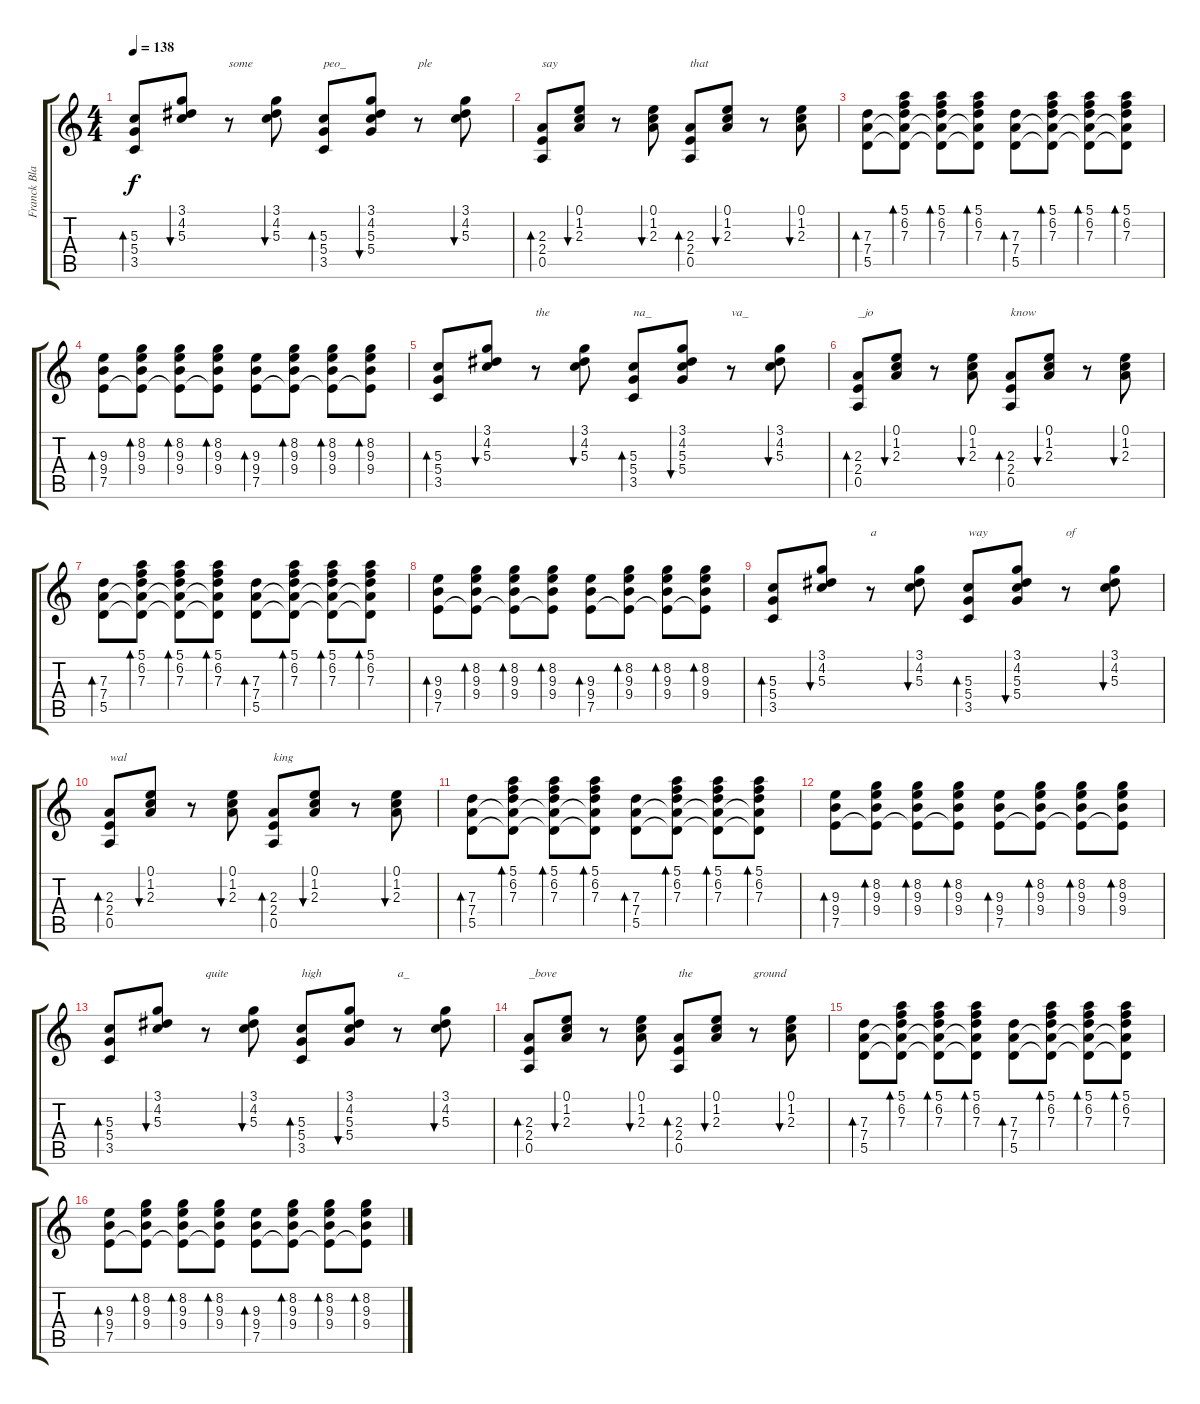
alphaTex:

\track ("Franck Black" "Franck Bla") {instrument acousticguitarsteel}
\staff {score tabs}
\tuning (E4 B3 G3 D3 A2 E2) {hide}
\ts (4 4)
\section ("" "")
\tempo 138
\clef g2
\ks c
(5.3 5.4 3.5).8{bd 120 dy f} (3.1 4.2 5.3).8{bu 120} r.8{txt "some"} (3.1 4.2 5.3).8{bu 120} (5.3 5.4 3.5).8{bd 120 txt "peo_"} (3.1 4.2 5.3 5.4).8{bu 120} r.8{txt "ple"} (3.1 4.2 5.3).8{bu 120} |
(2.3 2.4 0.5).8{bd 120 txt "say"} (0.1 1.2 2.3).8{bu 120} r.8 (0.1 1.2 2.3).8{bu 120} (2.3 2.4 0.5).8{bd 120 txt "that"} (0.1 1.2 2.3).8{bu 120} r.8 (0.1 1.2 2.3).8{bu 120} |
(7.3 7.4 5.5).8{bd 120} (5.1 6.2 7.3 7.4{t} 5.5{t}).8{bd 120} (5.1 6.2 7.3 7.4{t} 5.5{t}).8{bd 120} (5.1 6.2 7.3 7.4{t} 5.5{t}).8{bd 120} (7.3 7.4 5.5).8{bd 120} (5.1 6.2 7.3 7.4{t} 5.5{t}).8{bd 120} (5.1 6.2 7.3 7.4{t} 5.5{t}).8{bd 120} (5.1 6.2 7.3 7.4{t} 5.5{t}).8{bd 120} |
(9.3 9.4 7.5).8{bd 120} (8.2 9.3 9.4 7.5{t}).8{bd 120} (8.2 9.3 9.4 7.5{t}).8{bd 120} (8.2 9.3 9.4 7.5{t}).8{bd 120} (9.3 9.4 7.5).8{bd 120} (8.2 9.3 9.4 7.5{t}).8{bd 120} (8.2 9.3 9.4 7.5{t}).8{bd 120} (8.2 9.3 9.4 7.5{t}).8{bd 120} |
(5.3 5.4 3.5).8{bd 120} (3.1 4.2 5.3).8{bu 120} r.8{txt "the"} (3.1 4.2 5.3).8{bu 120} (5.3 5.4 3.5).8{bd 120 txt "na_"} (3.1 4.2 5.3 5.4).8{bu 120} r.8{txt "va_"} (3.1 4.2 5.3).8{bu 120} |
(2.3 2.4 0.5).8{bd 120 txt "_jo"} (0.1 1.2 2.3).8{bu 120} r.8 (0.1 1.2 2.3).8{bu 120} (2.3 2.4 0.5).8{bd 120 txt "know"} (0.1 1.2 2.3).8{bu 120} r.8 (0.1 1.2 2.3).8{bu 120} |
(7.3 7.4 5.5).8{bd 120} (5.1 6.2 7.3 7.4{t} 5.5{t}).8{bd 120} (5.1 6.2 7.3 7.4{t} 5.5{t}).8{bd 120} (5.1 6.2 7.3 7.4{t} 5.5{t}).8{bd 120} (7.3 7.4 5.5).8{bd 120} (5.1 6.2 7.3 7.4{t} 5.5{t}).8{bd 120} (5.1 6.2 7.3 7.4{t} 5.5{t}).8{bd 120} (5.1 6.2 7.3 7.4{t} 5.5{t}).8{bd 120} |
(9.3 9.4 7.5).8{bd 120} (8.2 9.3 9.4 7.5{t}).8{bd 120} (8.2 9.3 9.4 7.5{t}).8{bd 120} (8.2 9.3 9.4 7.5{t}).8{bd 120} (9.3 9.4 7.5).8{bd 120} (8.2 9.3 9.4 7.5{t}).8{bd 120} (8.2 9.3 9.4 7.5{t}).8{bd 120} (8.2 9.3 9.4 7.5{t}).8{bd 120} |
(5.3 5.4 3.5).8{bd 120} (3.1 4.2 5.3).8{bu 120} r.8{txt "a"} (3.1 4.2 5.3).8{bu 120} (5.3 5.4 3.5).8{bd 120 txt "way"} (3.1 4.2 5.3 5.4).8{bu 120} r.8{txt "of"} (3.1 4.2 5.3).8{bu 120} |
(2.3 2.4 0.5).8{bd 120 txt "wal"} (0.1 1.2 2.3).8{bu 120} r.8 (0.1 1.2 2.3).8{bu 120} (2.3 2.4 0.5).8{bd 120 txt "king"} (0.1 1.2 2.3).8{bu 120} r.8 (0.1 1.2 2.3).8{bu 120} |
(7.3 7.4 5.5).8{bd 120} (5.1 6.2 7.3 7.4{t} 5.5{t}).8{bd 120} (5.1 6.2 7.3 7.4{t} 5.5{t}).8{bd 120} (5.1 6.2 7.3 7.4{t} 5.5{t}).8{bd 120} (7.3 7.4 5.5).8{bd 120} (5.1 6.2 7.3 7.4{t} 5.5{t}).8{bd 120} (5.1 6.2 7.3 7.4{t} 5.5{t}).8{bd 120} (5.1 6.2 7.3 7.4{t} 5.5{t}).8{bd 120} |
(9.3 9.4 7.5).8{bd 120} (8.2 9.3 9.4 7.5{t}).8{bd 120} (8.2 9.3 9.4 7.5{t}).8{bd 120} (8.2 9.3 9.4 7.5{t}).8{bd 120} (9.3 9.4 7.5).8{bd 120} (8.2 9.3 9.4 7.5{t}).8{bd 120} (8.2 9.3 9.4 7.5{t}).8{bd 120} (8.2 9.3 9.4 7.5{t}).8{bd 120} |
(5.3 5.4 3.5).8{bd 120} (3.1 4.2 5.3).8{bu 120} r.8{txt "quite"} (3.1 4.2 5.3).8{bu 120} (5.3 5.4 3.5).8{bd 120 txt "high"} (3.1 4.2 5.3 5.4).8{bu 120} r.8{txt "a_"} (3.1 4.2 5.3).8{bu 120} |
(2.3 2.4 0.5).8{bd 120 txt "_bove"} (0.1 1.2 2.3).8{bu 120} r.8 (0.1 1.2 2.3).8{bu 120} (2.3 2.4 0.5).8{bd 120 txt "the "} (0.1 1.2 2.3).8{bu 120} r.8{txt "ground"} (0.1 1.2 2.3).8{bu 120} |
(7.3 7.4 5.5).8{bd 120} (5.1 6.2 7.3 7.4{t} 5.5{t}).8{bd 120} (5.1 6.2 7.3 7.4{t} 5.5{t}).8{bd 120} (5.1 6.2 7.3 7.4{t} 5.5{t}).8{bd 120} (7.3 7.4 5.5).8{bd 120} (5.1 6.2 7.3 7.4{t} 5.5{t}).8{bd 120} (5.1 6.2 7.3 7.4{t} 5.5{t}).8{bd 120} (5.1 6.2 7.3 7.4{t} 5.5{t}).8{bd 120} |
(9.3 9.4 7.5).8{bd 120} (8.2 9.3 9.4 7.5{t}).8{bd 120} (8.2 9.3 9.4 7.5{t}).8{bd 120} (8.2 9.3 9.4 7.5{t}).8{bd 120} (9.3 9.4 7.5).8{bd 120} (8.2 9.3 9.4 7.5{t}).8{bd 120} (8.2 9.3 9.4 7.5{t}).8{bd 120} (8.2 9.3 9.4 7.5{t}).8{bd 120}
